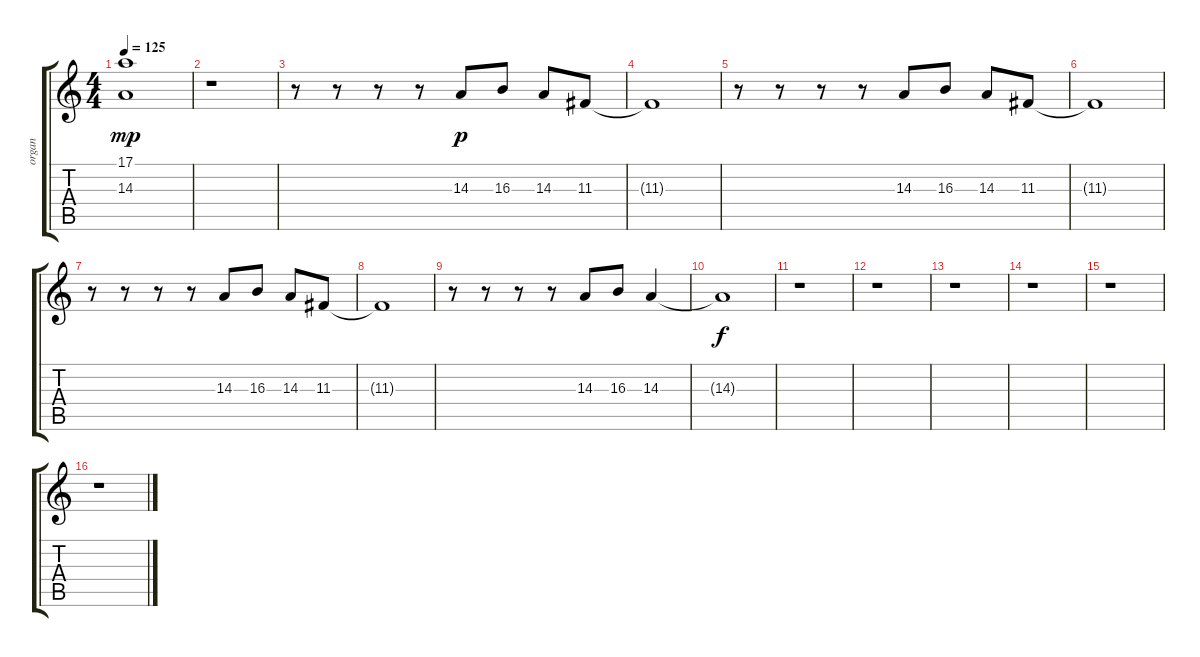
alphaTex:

\track ("organ" "organ") {instrument tremolostrings}
\staff {score tabs}
\tuning (E4 B3 G3 D3 A2 E2) {hide}
\ts (4 4)
\tempo 125
\clef g2
\ks c
(17.1{t} 14.3{t}).1{dy mp} |
r.1 |
r.8 r.8 r.8 r.8 14.3.8{dy p} 16.3.8 14.3.8 11.3.8 |
11.3{t}.1 |
r.8 r.8 r.8 r.8 14.3.8 16.3.8 14.3.8 11.3.8 |
11.3{t}.1 |
r.8 r.8 r.8 r.8 14.3.8 16.3.8 14.3.8 11.3.8 |
11.3{t}.1 |
r.8 r.8 r.8 r.8 14.3.8 16.3.8 14.3.4 |
14.3{t}.1{dy f} |
r.1 |
r.1 |
r.1 |
r.1 |
r.1 |
r.1
